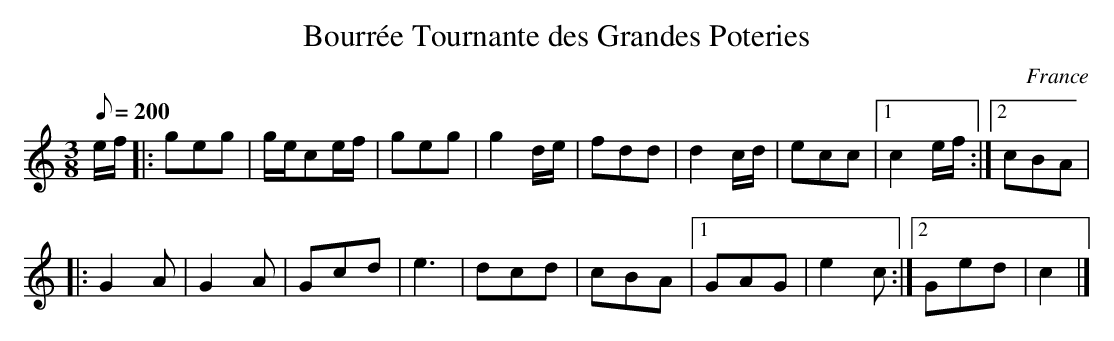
X:1
T:Bourrée Tournante des Grandes Poteries
L:1/8
M:3/8
O:France
Q:200
K:C major
e/f/|:geg |g/e/ce/f/|geg|g2 d/e/|fdd|d2 c/d/|ecc|1 c2 e/f/:|2 cBA|
|:G2A|G2A|Gcd|e3|dcd|cBA|1 GAG|e2c:|2 Ged|c2|]
